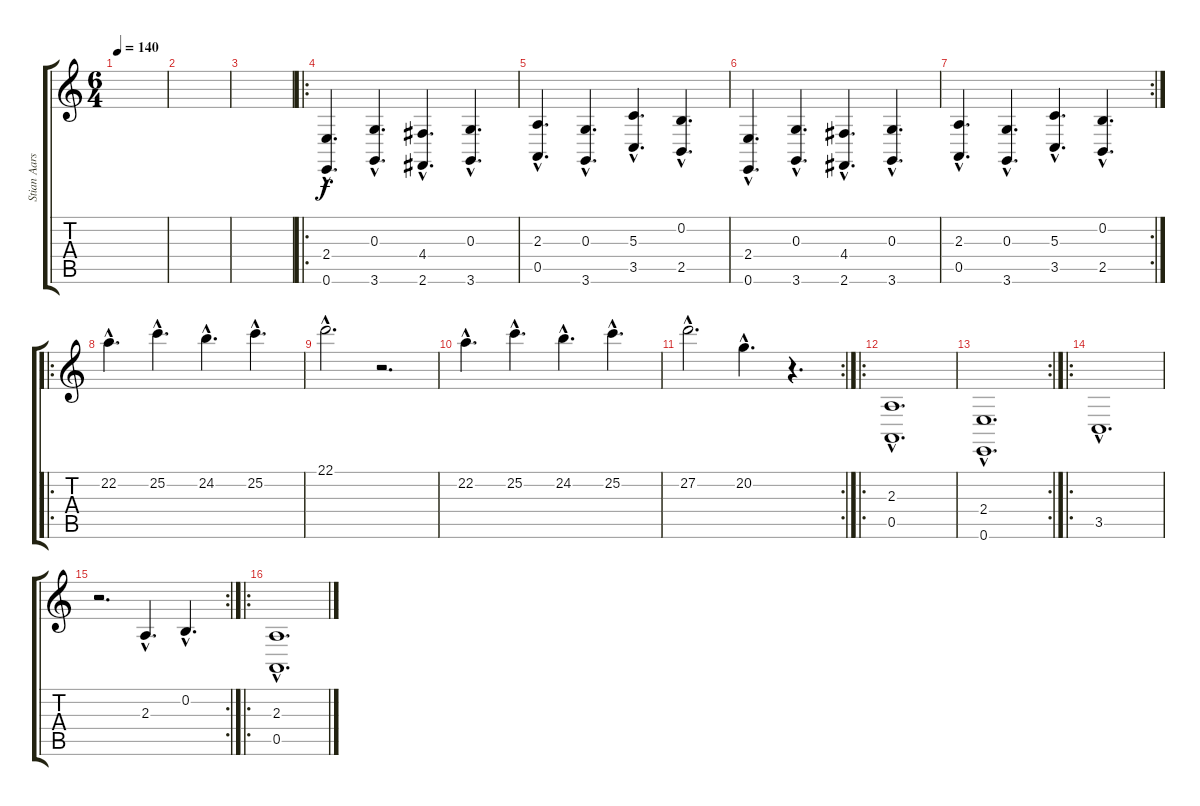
\track ("Stian Aarstad" "Stian Aars") {instrument stringensemble2}
\staff {score tabs}
\tuning (E4 B3 G3 D3 A2 E2) {hide}
\ts (6 4)
\tempo 140
\clef g2
\ks c
|
|
|
\ro
(2.4{hac} 0.6{hac}).4{d} (0.3{hac} 3.6{hac}).4{d} (4.4{hac} 2.6{hac}).4{d} (0.3{hac} 3.6{hac}).4{d} |
(2.3{hac} 0.5{hac}).4{d} (0.3{hac} 3.6{hac}).4{d} (5.3{hac} 3.5{hac}).4{d} (0.2{hac} 2.5{hac}).4{d} |
(2.4{hac} 0.6{hac}).4{d} (0.3{hac} 3.6{hac}).4{d} (4.4{hac} 2.6{hac}).4{d} (0.3{hac} 3.6{hac}).4{d} |
\rc 2
(2.3{hac} 0.5{hac}).4{d} (0.3{hac} 3.6{hac}).4{d} (5.3{hac} 3.5{hac}).4{d} (0.2{hac} 2.5{hac}).4{d} |
\ro
22.2{hac}.4{d} 25.2{hac}.4{d} 24.2{hac}.4{d} 25.2{hac}.4{d} |
22.1{hac}.2{d} r.2{d} |
22.2{hac}.4{d} 25.2{hac}.4{d} 24.2{hac}.4{d} 25.2{hac}.4{d} |
\rc 2
27.2{hac}.2{d} 20.2{hac}.4{d} r.4{d} |
\ro
(2.3{hac} 0.5{hac}).1{d} |
\rc 2
(2.4{hac} 0.6{hac}).1{d} |
\ro
3.5{hac}.1{d} |
\rc 2
r.2{d} 2.3{hac}.4{d} 0.2{hac}.4{d} |
\ro
(2.3{hac} 0.5{hac}).1{d}
